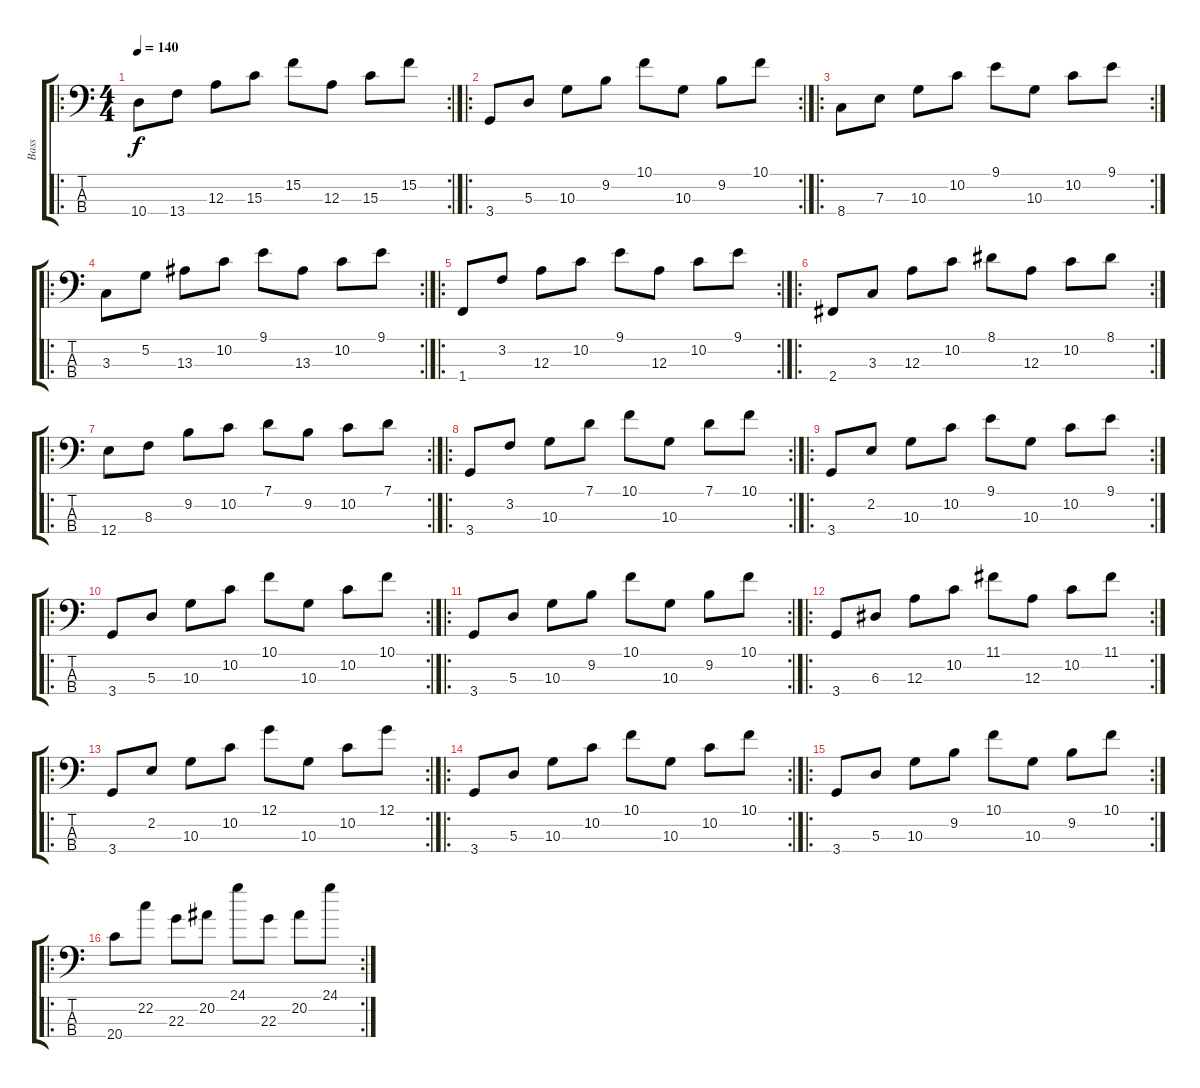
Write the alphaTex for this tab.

\track ("Bass" "Bass") {instrument electricbassfinger}
\staff {score tabs}
\tuning (G2 D2 A1 E1) {hide}
\ro
\rc 2
\ts (4 4)
\tempo 140
\clef f4
\ks c
10.4.8{dy f} 13.4.8 12.3.8 15.3.8 15.2.8 12.3.8 15.3.8 15.2.8 |
\ro
\rc 2
3.4.8 5.3.8 10.3.8 9.2.8 10.1.8 10.3.8 9.2.8 10.1.8 |
\ro
\rc 2
8.4.8 7.3.8 10.3.8 10.2.8 9.1.8 10.3.8 10.2.8 9.1.8 |
\ro
\rc 2
3.3.8 5.2.8 13.3.8 10.2.8 9.1.8 13.3.8 10.2.8 9.1.8 |
\ro
\rc 2
1.4.8 3.2.8 12.3.8 10.2.8 9.1.8 12.3.8 10.2.8 9.1.8 |
\ro
\rc 2
2.4.8 3.3.8 12.3.8 10.2.8 8.1.8 12.3.8 10.2.8 8.1.8 |
\ro
\rc 2
12.4.8 8.3.8 9.2.8 10.2.8 7.1.8 9.2.8 10.2.8 7.1.8 |
\ro
\rc 2
3.4.8 3.2.8 10.3.8 7.1.8 10.1.8 10.3.8 7.1.8 10.1.8 |
\ro
\rc 2
3.4.8 2.2.8 10.3.8 10.2.8 9.1.8 10.3.8 10.2.8 9.1.8 |
\ro
\rc 2
3.4.8 5.3.8 10.3.8 10.2.8 10.1.8 10.3.8 10.2.8 10.1.8 |
\ro
\rc 2
3.4.8 5.3.8 10.3.8 9.2.8 10.1.8 10.3.8 9.2.8 10.1.8 |
\ro
\rc 2
3.4.8 6.3.8 12.3.8 10.2.8 11.1.8 12.3.8 10.2.8 11.1.8 |
\ro
\rc 2
3.4.8 2.2.8 10.3.8 10.2.8 12.1.8 10.3.8 10.2.8 12.1.8 |
\ro
\rc 2
3.4.8 5.3.8 10.3.8 10.2.8 10.1.8 10.3.8 10.2.8 10.1.8 |
\ro
\rc 2
3.4.8 5.3.8 10.3.8 9.2.8 10.1.8 10.3.8 9.2.8 10.1.8 |
\ro
\rc 2
20.4.8 22.2.8 22.3.8 20.2.8 24.1.8 22.3.8 20.2.8 24.1.8
